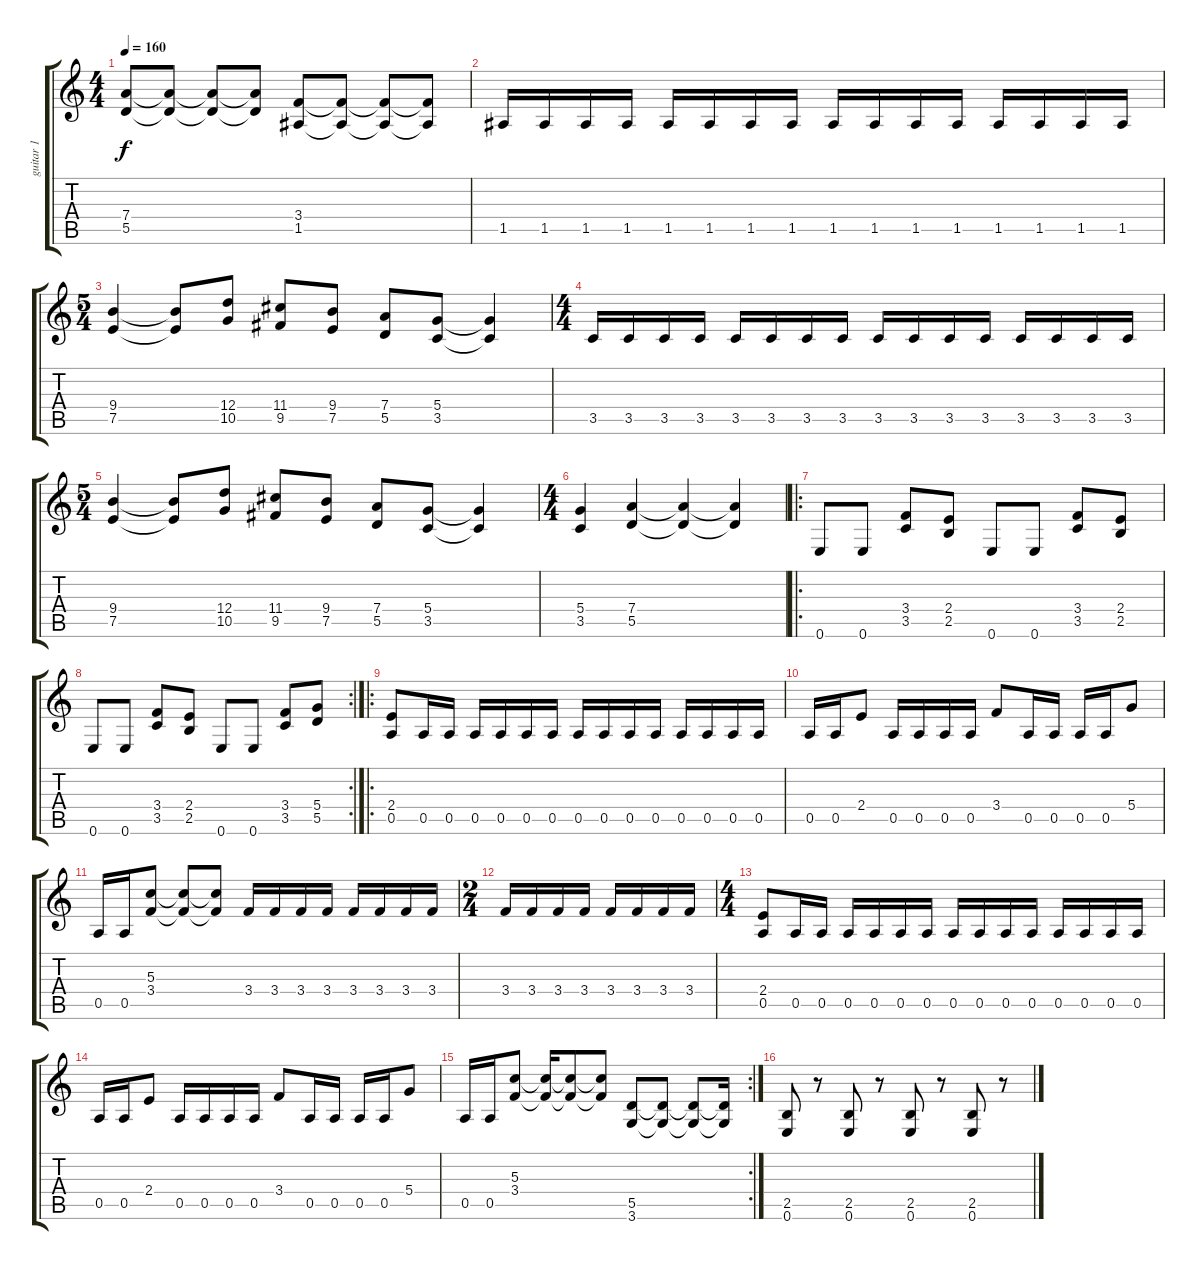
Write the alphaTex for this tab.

\track ("guitar 1" "guitar 1") {instrument distortionguitar}
\staff {score tabs}
\tuning (E4 B3 G3 D3 A2 E2) {hide}
\ts (4 4)
\tempo 160
\clef g2
\ks c
(7.4 5.5).8{dy f} (7.4{t} 5.5{t}).8 (7.4{t} 5.5{t}).8 (7.4{t} 5.5{t}).8 (3.4 1.5).8 (3.4{t} 1.5{t}).8 (3.4{t} 1.5{t}).8 (3.4{t} 1.5{t}).8 |
1.5.16 1.5.16 1.5.16 1.5.16 1.5.16 1.5.16 1.5.16 1.5.16 1.5.16 1.5.16 1.5.16 1.5.16 1.5.16 1.5.16 1.5.16 1.5.16 |
\ts (5 4)
(9.4 7.5).4 (9.4{t} 7.5{t}).8 (12.4 10.5).8 (11.4 9.5).8 (9.4 7.5).8 (7.4 5.5).8 (5.4 3.5).8 (5.4{t} 3.5{t}).4 |
\ts (4 4)
3.5.16 3.5.16 3.5.16 3.5.16 3.5.16 3.5.16 3.5.16 3.5.16 3.5.16 3.5.16 3.5.16 3.5.16 3.5.16 3.5.16 3.5.16 3.5.16 |
\ts (5 4)
(9.4 7.5).4 (9.4{t} 7.5{t}).8 (12.4 10.5).8 (11.4 9.5).8 (9.4 7.5).8 (7.4 5.5).8 (5.4 3.5).8 (5.4{t} 3.5{t}).4 |
\ts (4 4)
(5.4 3.5).4 (7.4 5.5).4 (7.4{t} 5.5{t}).4 (7.4{t} 5.5{t}).4 |
\ro
0.6.8 0.6.8 (3.4 3.5).8 (2.4 2.5).8 0.6.8 0.6.8 (3.4 3.5).8 (2.4 2.5).8 |
\rc 2
0.6.8 0.6.8 (3.4 3.5).8 (2.4 2.5).8 0.6.8 0.6.8 (3.4 3.5).8 (5.4 5.5).8 |
\ro
(2.4 0.5).8 0.5.16 0.5.16 0.5.16 0.5.16 0.5.16 0.5.16 0.5.16 0.5.16 0.5.16 0.5.16 0.5.16 0.5.16 0.5.16 0.5.16 |
0.5.16 0.5.16 2.4.8 0.5.16 0.5.16 0.5.16 0.5.16 3.4.8 0.5.16 0.5.16 0.5.16 0.5.16 5.4.8 |
0.5.16 0.5.16 (5.3 3.4).8 (5.3{t} 3.4{t}).8 (5.3{t} 3.4{t}).8 3.4.16 3.4.16 3.4.16 3.4.16 3.4.16 3.4.16 3.4.16 3.4.16 |
\ts (2 4)
3.4.16 3.4.16 3.4.16 3.4.16 3.4.16 3.4.16 3.4.16 3.4.16 |
\ts (4 4)
(2.4 0.5).8 0.5.16 0.5.16 0.5.16 0.5.16 0.5.16 0.5.16 0.5.16 0.5.16 0.5.16 0.5.16 0.5.16 0.5.16 0.5.16 0.5.16 |
0.5.16 0.5.16 2.4.8 0.5.16 0.5.16 0.5.16 0.5.16 3.4.8 0.5.16 0.5.16 0.5.16 0.5.16 5.4.8 |
\rc 2
0.5.16 0.5.16 (5.3 3.4).8 (5.3{t} 3.4{t}).16 (5.3{t} 3.4{t}).8 (5.3{t} 3.4{t}).8 (5.5 3.6).8 (5.5{t} 3.6{t}).8 (5.5{t} 3.6{t}).8 (5.5{t} 3.6{t}).16 |
(2.5 0.6).8 r.8 (2.5 0.6).8 r.8 (2.5 0.6).8 r.8 (2.5 0.6).8 r.8
